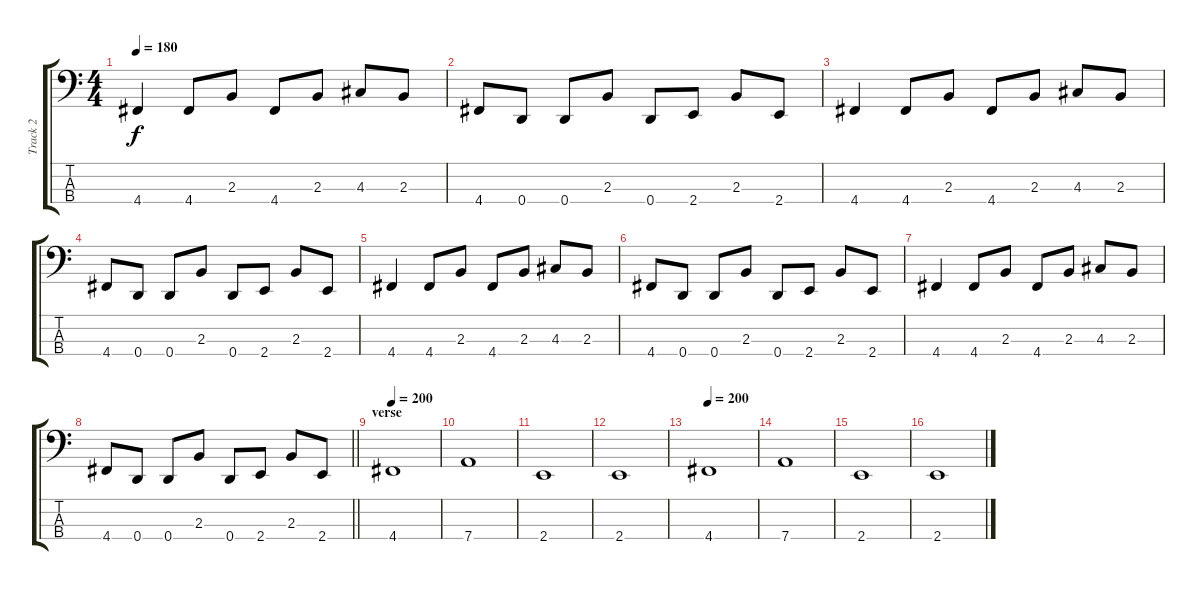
\track ("Track 2" "Track 2") {instrument electricbassfinger}
\staff {score tabs}
\tuning (G2 D2 A1 D1) {hide}
\ts (4 4)
\tempo 180
\clef f4
\ks c
4.4.4{dy f} 4.4.8 2.3.8 4.4.8 2.3.8 4.3.8 2.3.8 |
4.4.8 0.4.8 0.4.8 2.3.8 0.4.8 2.4.8 2.3.8 2.4.8 |
4.4.4 4.4.8 2.3.8 4.4.8 2.3.8 4.3.8 2.3.8 |
4.4.8 0.4.8 0.4.8 2.3.8 0.4.8 2.4.8 2.3.8 2.4.8 |
4.4.4 4.4.8 2.3.8 4.4.8 2.3.8 4.3.8 2.3.8 |
4.4.8 0.4.8 0.4.8 2.3.8 0.4.8 2.4.8 2.3.8 2.4.8 |
4.4.4 4.4.8 2.3.8 4.4.8 2.3.8 4.3.8 2.3.8 |
\barLineRight lightlight
4.4.8 0.4.8 0.4.8 2.3.8 0.4.8 2.4.8 2.3.8 2.4.8 |
\section ("" "verse")
\tempo 200
4.4.1 |
7.4.1 |
2.4.1 |
2.4.1 |
\tempo 200
4.4.1 |
7.4.1 |
2.4.1 |
2.4.1
